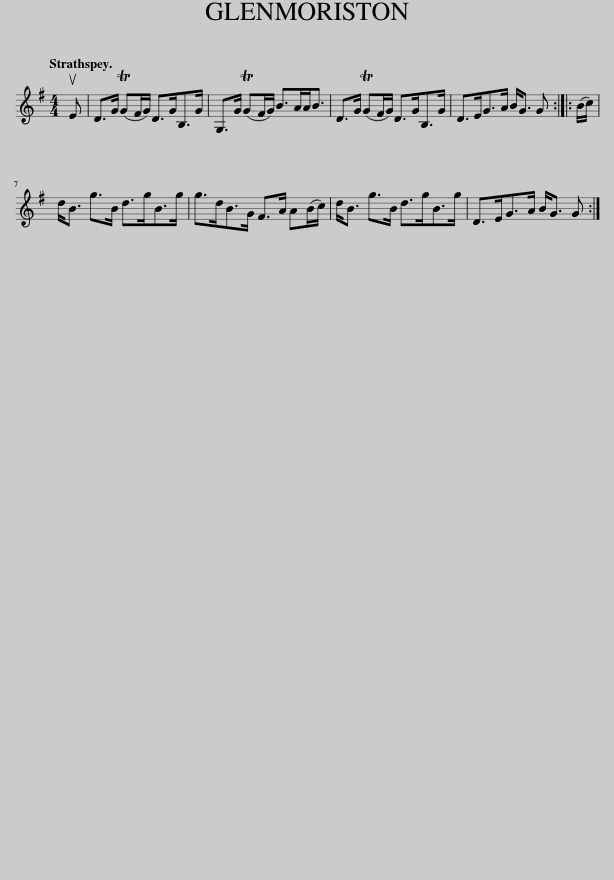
X:1
L:1/8
Q:1/4=120
M:4/4
I:linebreak $
K:G
V:1 treble
V:1
 uE | D>G (TGF/G/) D>GB,>G | G,>G (TGF/G/) B>AA<B | D>G (TGF/G/) D>GB,>G | D>EG>A B<G G :: %5
 (B/c/) |$ d<B g>B d>gB>g | g>dB>G F>A A(B/c/) | d<B g>B d>gB>g | D>EG>A B<G G :| %10
